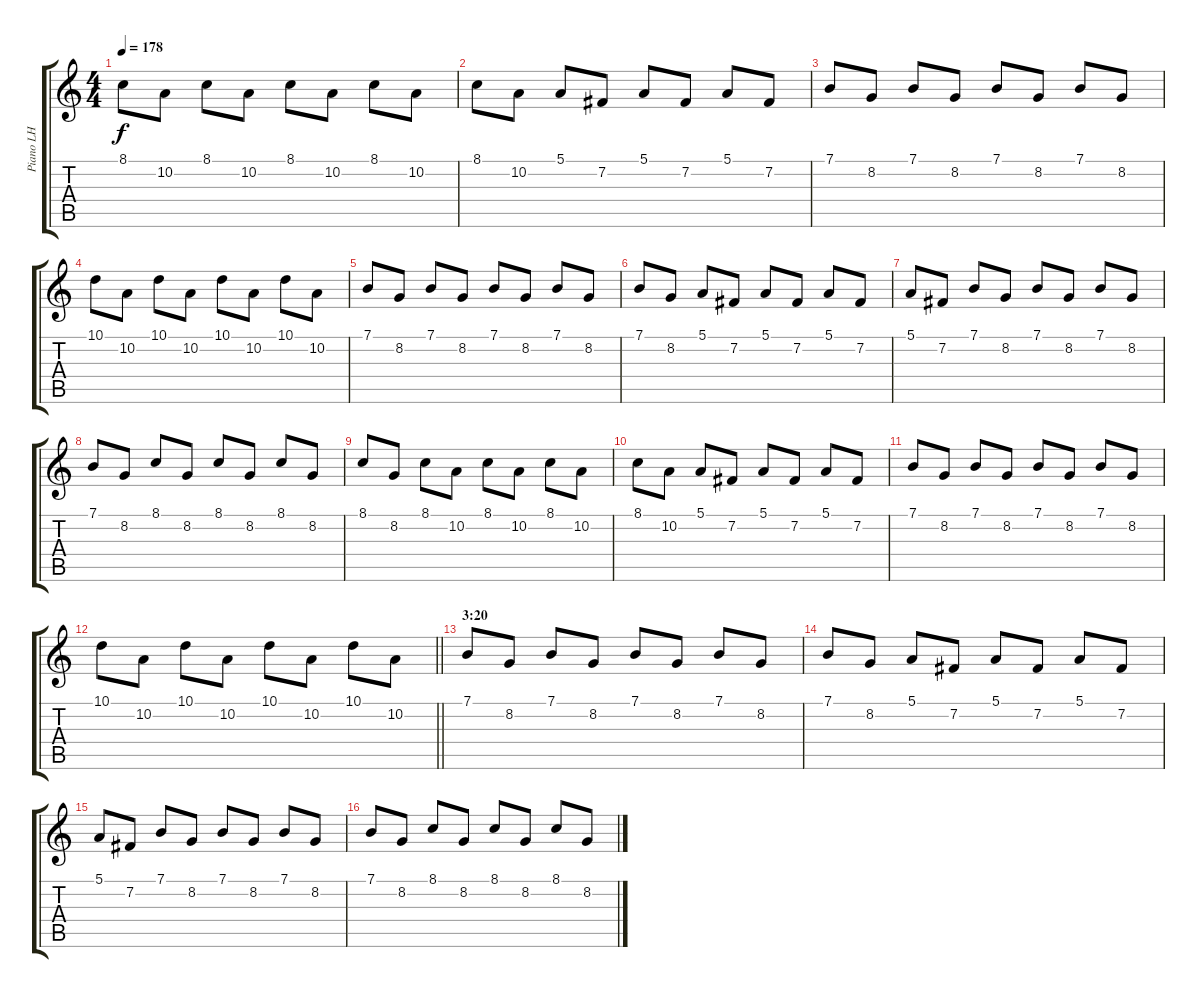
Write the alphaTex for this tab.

\track ("Piano LH" "Piano LH") {instrument acousticgrandpiano}
\staff {score tabs}
\tuning (E4 B3 G3 D3 A2 E2) {hide}
\ts (4 4)
\tempo 178
\clef g2
\ks c
8.1.8{dy f} 10.2.8 8.1.8 10.2.8 8.1.8 10.2.8 8.1.8 10.2.8 |
8.1.8 10.2.8 5.1.8 7.2.8 5.1.8 7.2.8 5.1.8 7.2.8 |
7.1.8 8.2.8 7.1.8 8.2.8 7.1.8 8.2.8 7.1.8 8.2.8 |
10.1.8 10.2.8 10.1.8 10.2.8 10.1.8 10.2.8 10.1.8 10.2.8 |
7.1.8 8.2.8 7.1.8 8.2.8 7.1.8 8.2.8 7.1.8 8.2.8 |
7.1.8 8.2.8 5.1.8 7.2.8 5.1.8 7.2.8 5.1.8 7.2.8 |
5.1.8 7.2.8 7.1.8 8.2.8 7.1.8 8.2.8 7.1.8 8.2.8 |
7.1.8 8.2.8 8.1.8 8.2.8 8.1.8 8.2.8 8.1.8 8.2.8 |
8.1.8 8.2.8 8.1.8 10.2.8 8.1.8 10.2.8 8.1.8 10.2.8 |
8.1.8 10.2.8 5.1.8 7.2.8 5.1.8 7.2.8 5.1.8 7.2.8 |
7.1.8 8.2.8 7.1.8 8.2.8 7.1.8 8.2.8 7.1.8 8.2.8 |
\barLineRight lightlight
10.1.8 10.2.8 10.1.8 10.2.8 10.1.8 10.2.8 10.1.8 10.2.8 |
\section ("" "3:20")
7.1.8{instrument acousticgrandpiano} 8.2.8 7.1.8 8.2.8 7.1.8 8.2.8 7.1.8 8.2.8 |
7.1.8 8.2.8 5.1.8 7.2.8 5.1.8 7.2.8 5.1.8 7.2.8 |
5.1.8 7.2.8 7.1.8 8.2.8 7.1.8 8.2.8 7.1.8 8.2.8 |
7.1.8 8.2.8 8.1.8 8.2.8 8.1.8 8.2.8 8.1.8 8.2.8
